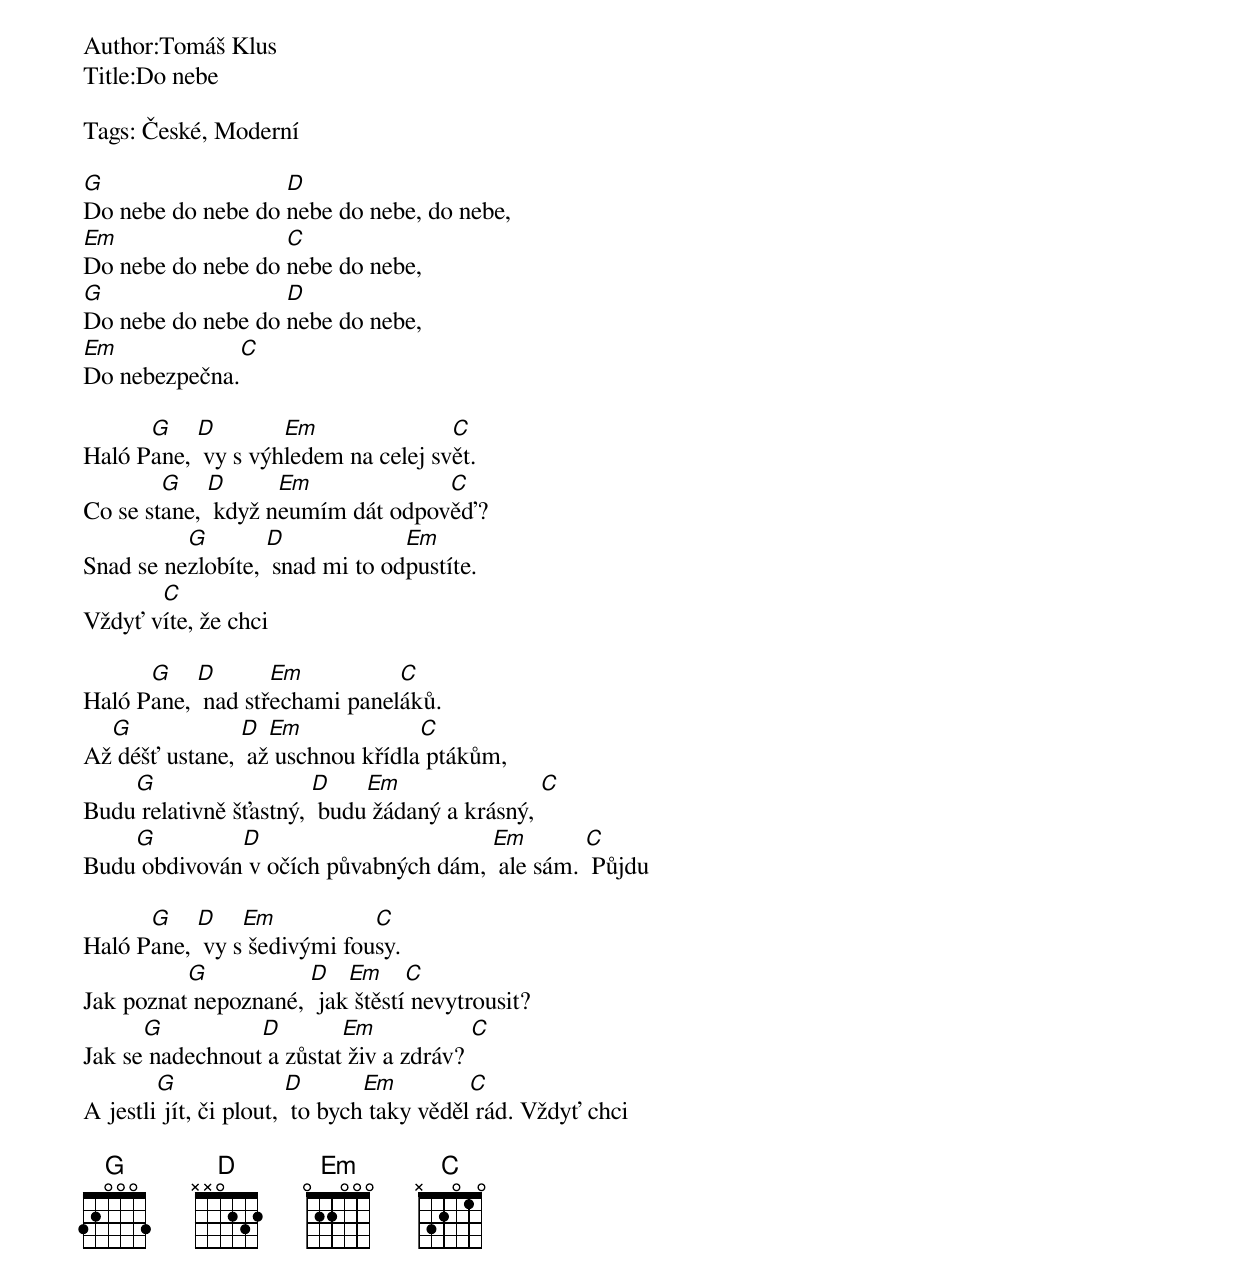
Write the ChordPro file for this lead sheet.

Author:Tomáš Klus
Title:Do nebe

Tags: České, Moderní

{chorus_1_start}
[G]Do nebe do nebe do [D]nebe do nebe, do nebe,
[Em]Do nebe do nebe do [C]nebe do nebe,
[G]Do nebe do nebe do [D]nebe do nebe,
[Em]Do nebezpečna.[C]
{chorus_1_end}

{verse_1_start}
Haló P[G]ane, [D] vy s výh[Em]ledem na celej sv[C]ět.
Co se st[G]ane, [D] když n[Em]eumím dát odpov[C]ěď?
Snad se ne[G]zlobíte, [D] snad mi to od[Em]pustíte.
Vždyť v[C]íte, že chci
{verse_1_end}

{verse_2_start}
Haló P[G]ane, [D] nad stř[Em]echami panel[C]áků.
Až[G] déšť ustane, [D] až[Em] uschnou křídla[C] ptákům,
Budu[G] relativně šťastný, [D] budu[Em] žádaný a krásný, [C]
Budu[G] obdivován[D] v očích půvabných dám, [Em] ale sám. [C] Půjdu
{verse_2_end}

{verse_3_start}
Haló P[G]ane, [D] vy s[Em] šedivými fou[C]sy.
Jak poznat[G] nepoznané, [D] jak[Em] štěstí[C] nevytrousit?
Jak se[G] nadechnout[D] a zůstat[Em] živ a zdráv? [C]
A jestli[G] jít, či plout, [D] to bych[Em] taky věděl[C] rád. Vždyť chci
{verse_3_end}

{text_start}
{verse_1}
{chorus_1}
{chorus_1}
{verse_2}
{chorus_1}
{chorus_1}
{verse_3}
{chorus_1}
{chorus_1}
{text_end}
